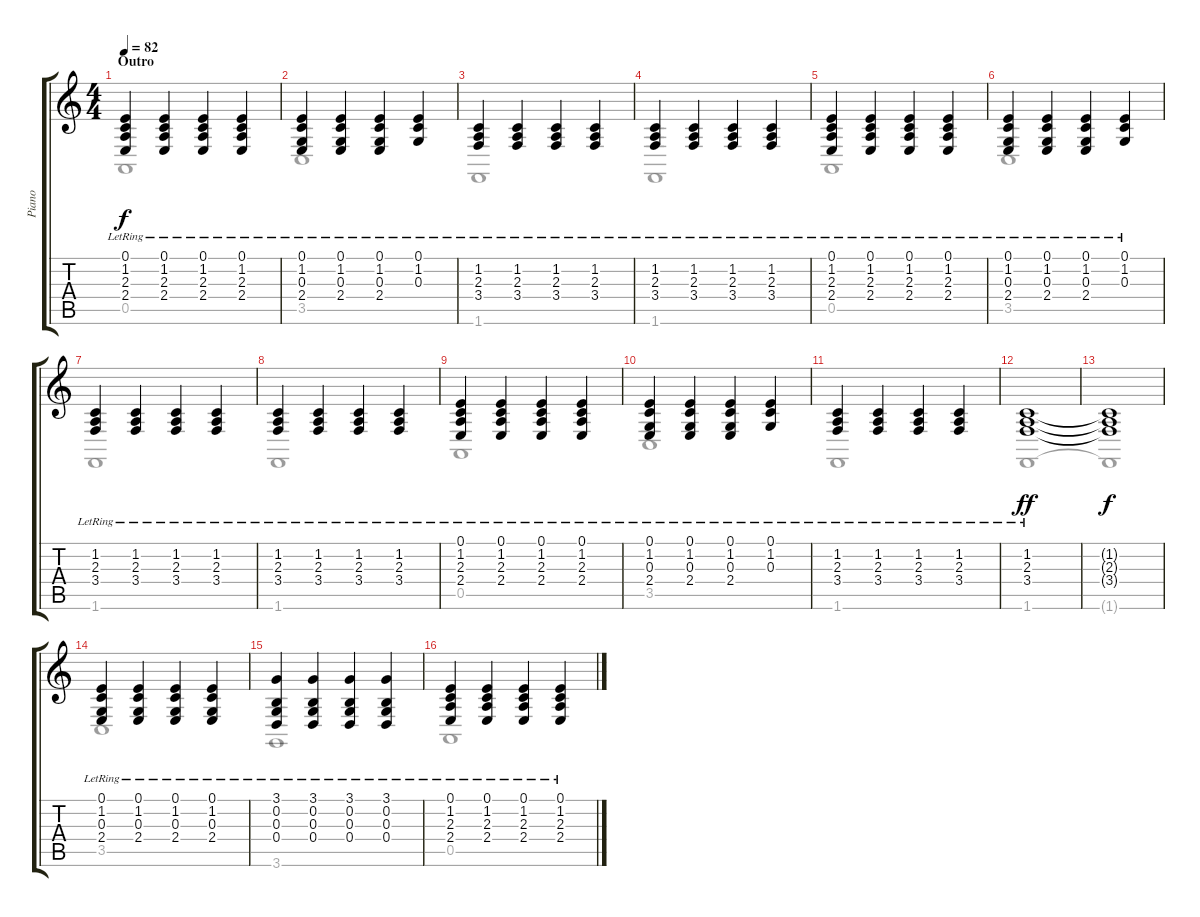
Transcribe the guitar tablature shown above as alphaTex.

\track ("Piano" "Piano") {instrument acousticgrandpiano}
\staff {score tabs}
\tuning (E4 B3 G3 D3 A2 E2) {hide}
\voice
\ts (4 4)
\section ("" "Outro")
\tempo 82
\clef g2
\ks c
(0.1{lr} 1.2{lr} 2.3{lr} 2.4{lr}).4{dy f} (0.1{lr} 1.2{lr} 2.3{lr} 2.4{lr}).4 (0.1{lr} 1.2{lr} 2.3{lr} 2.4{lr}).4 (0.1{lr} 1.2{lr} 2.3{lr} 2.4{lr}).4 |
(0.1{lr} 1.2{lr} 0.3{lr} 2.4{lr}).4 (0.1{lr} 1.2{lr} 0.3{lr} 2.4{lr}).4 (0.1{lr} 1.2{lr} 0.3{lr} 2.4{lr}).4 (0.1{lr} 1.2{lr} 0.3{lr}).4 |
(1.2{lr} 2.3{lr} 3.4{lr}).4 (1.2{lr} 2.3{lr} 3.4{lr}).4 (1.2{lr} 2.3{lr} 3.4{lr}).4 (1.2{lr} 2.3{lr} 3.4{lr}).4 |
(1.2{lr} 2.3{lr} 3.4{lr}).4 (1.2{lr} 2.3{lr} 3.4{lr}).4 (1.2{lr} 2.3{lr} 3.4{lr}).4 (1.2{lr} 2.3{lr} 3.4{lr}).4 |
(0.1{lr} 1.2{lr} 2.3{lr} 2.4{lr}).4 (0.1{lr} 1.2{lr} 2.3{lr} 2.4{lr}).4 (0.1{lr} 1.2{lr} 2.3{lr} 2.4{lr}).4 (0.1{lr} 1.2{lr} 2.3{lr} 2.4{lr}).4 |
(0.1{lr} 1.2{lr} 0.3{lr} 2.4{lr}).4 (0.1{lr} 1.2{lr} 0.3{lr} 2.4{lr}).4 (0.1{lr} 1.2{lr} 0.3{lr} 2.4{lr}).4 (0.1{lr} 1.2{lr} 0.3{lr}).4 |
(1.2{lr} 2.3{lr} 3.4{lr}).4 (1.2{lr} 2.3{lr} 3.4{lr}).4 (1.2{lr} 2.3{lr} 3.4{lr}).4 (1.2{lr} 2.3{lr} 3.4{lr}).4 |
(1.2{lr} 2.3{lr} 3.4{lr}).4 (1.2{lr} 2.3{lr} 3.4{lr}).4 (1.2{lr} 2.3{lr} 3.4{lr}).4 (1.2{lr} 2.3{lr} 3.4{lr}).4 |
(0.1{lr} 1.2{lr} 2.3{lr} 2.4{lr}).4 (0.1{lr} 1.2{lr} 2.3{lr} 2.4{lr}).4 (0.1{lr} 1.2{lr} 2.3{lr} 2.4{lr}).4 (0.1{lr} 1.2{lr} 2.3{lr} 2.4{lr}).4 |
(0.1{lr} 1.2{lr} 0.3{lr} 2.4{lr}).4 (0.1{lr} 1.2{lr} 0.3{lr} 2.4{lr}).4 (0.1{lr} 1.2{lr} 0.3{lr} 2.4{lr}).4 (0.1{lr} 1.2{lr} 0.3{lr}).4 |
(1.2{lr} 2.3{lr} 3.4{lr}).4 (1.2{lr} 2.3{lr} 3.4{lr}).4 (1.2{lr} 2.3{lr} 3.4{lr}).4 (1.2{lr} 2.3{lr} 3.4{lr}).4 |
(1.2{lr} 2.3 3.4).1{dy ff volume 3} |
(1.2{t} 2.3{t} 3.4{t}).1{dy f} |
(0.1{lr} 1.2{lr} 0.3{lr} 2.4{lr}).4{volume 14} (0.1{lr} 1.2{lr} 0.3{lr} 2.4{lr}).4 (0.1{lr} 1.2{lr} 0.3{lr} 2.4{lr}).4 (0.1{lr} 1.2{lr} 0.3{lr} 2.4{lr}).4 |
(3.1{lr} 0.2 0.3{lr} 0.4{lr}).4 (3.1{lr} 0.2 0.3{lr} 0.4{lr}).4 (3.1{lr} 0.2 0.3{lr} 0.4{lr}).4 (3.1{lr} 0.2 0.3{lr} 0.4{lr}).4 |
(0.1{lr} 1.2{lr} 2.3{lr} 2.4{lr}).4 (0.1{lr} 1.2{lr} 2.3{lr} 2.4{lr}).4 (0.1{lr} 1.2{lr} 2.3{lr} 2.4{lr}).4 (0.1{lr} 1.2{lr} 2.3{lr} 2.4{lr}).4
\voice
\clef g2
\ottava regular
\simile none
\ks c
0.5.1{dy f} |
3.5.1 |
1.6.1 |
1.6.1 |
0.5.1 |
3.5.1 |
1.6.1 |
1.6.1 |
0.5.1 |
3.5.1 |
1.6.1 |
1.6.1 |
1.6{t}.1 |
3.5.1 |
3.6.1 |
0.5.1
